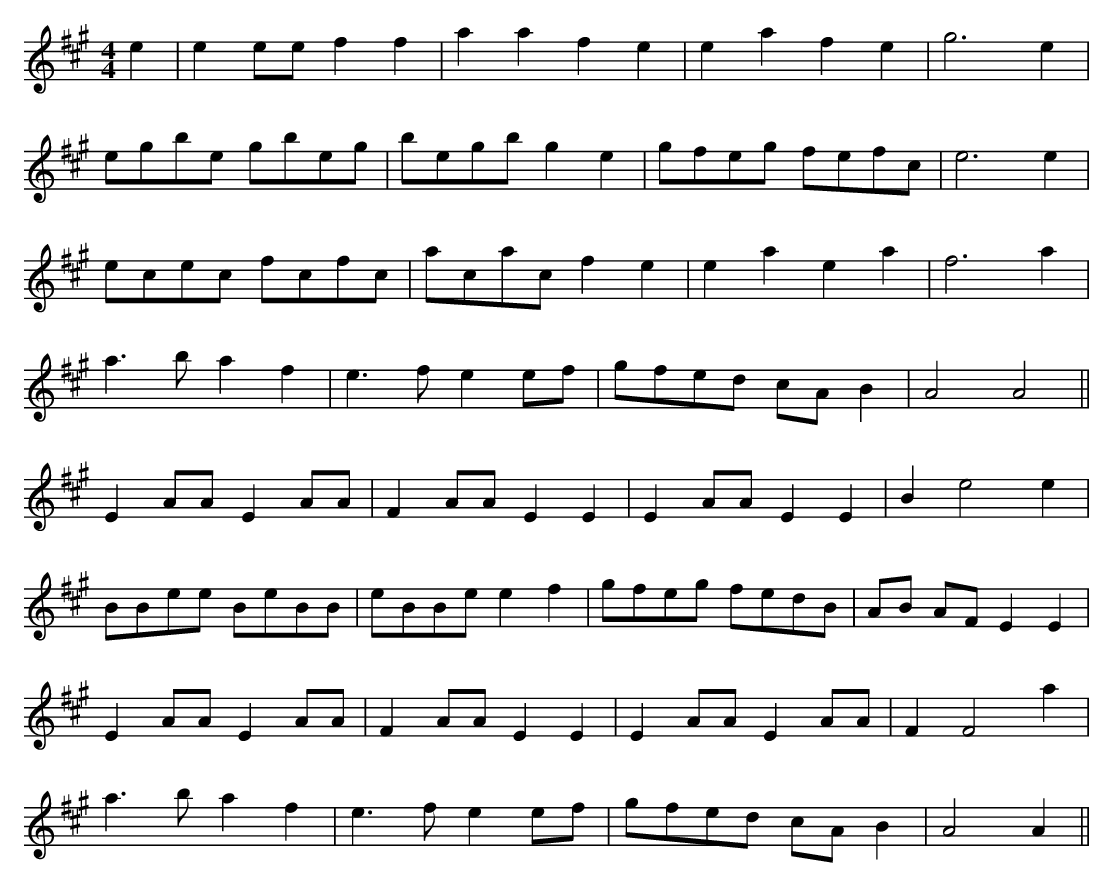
X:1
M:4/4
K:A
e2|e2 ee f2 f2|a2 a2 f2 e2|e2 a2 f2 e2|g6 e2|
egbe gbeg|begb g2 e2|gfeg fefc|e6 e2|
ecec fcfc|acac f2 e2|e2 a2 e2 a2|f6 a2|
a3 b a2 f2|e3 f e2 ef|gfed cA B2|A4A4||
E2 AA E2 AA|F2 AA E2 E2|E2 AA E2 E2|B2 e4 e2|
BBee BeBB|eBBe e2 f2|gfeg fedB|AB AF E2 E2|
E2 AA E2 AA|F2 AA E2 E2|E2 AA E2 AA|F2 F4 a2|
a3b a2 f2|e3 f e2 ef|gfed cA B2|A4A2||
